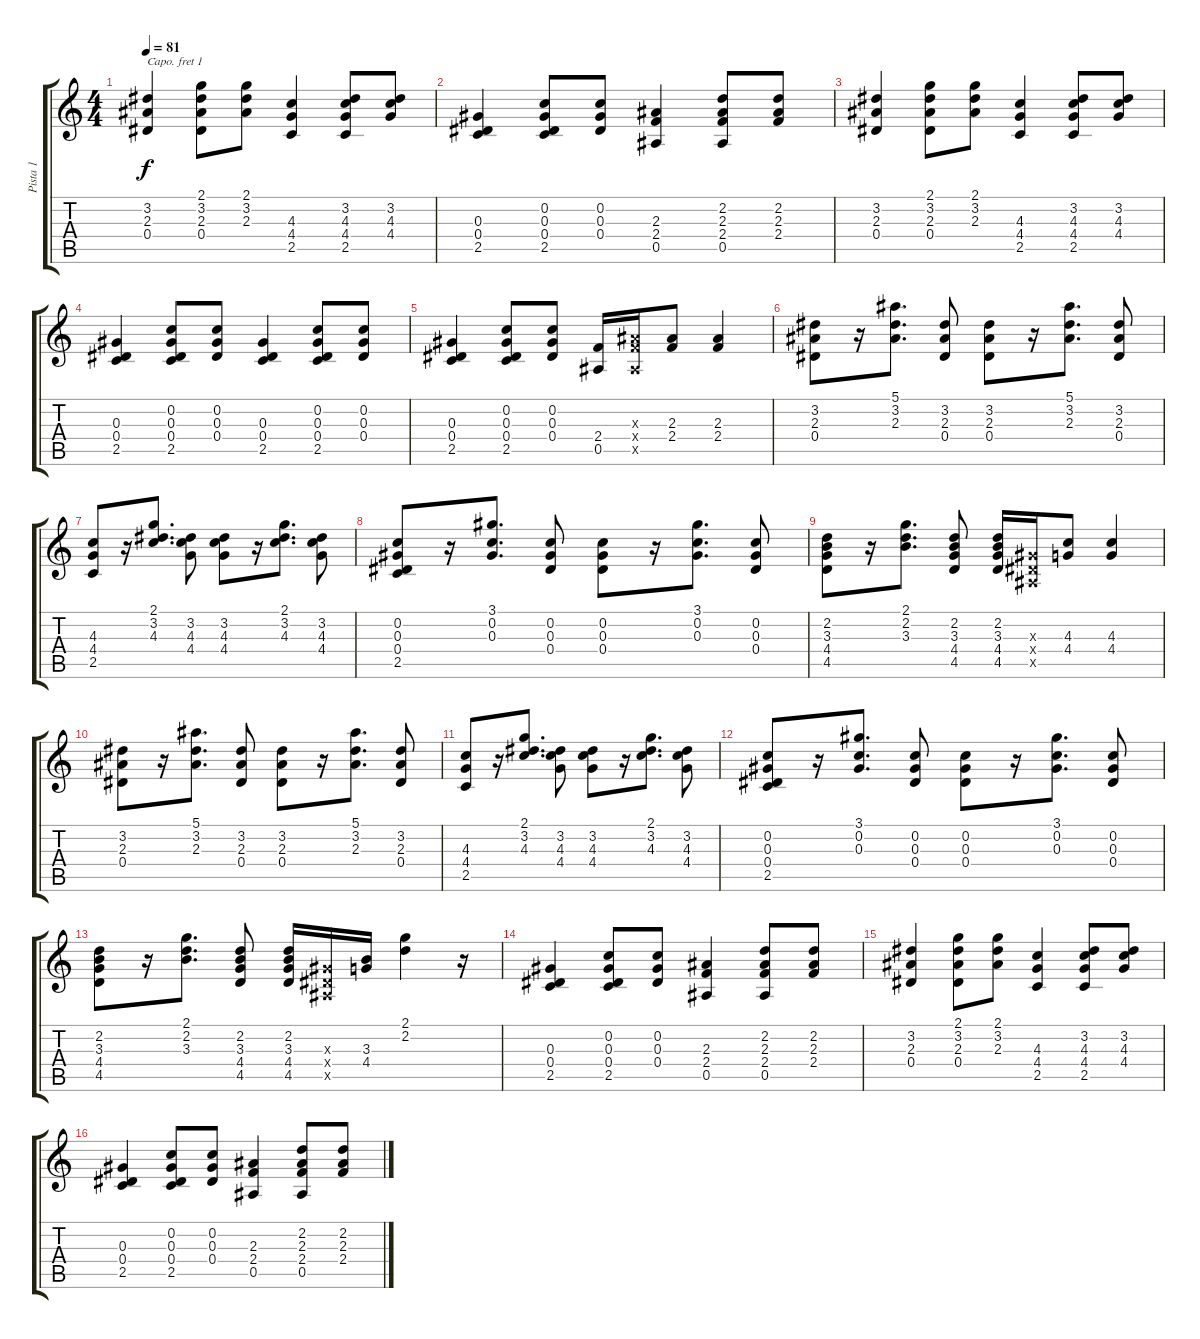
\track ("Pista 1" "Pista 1") {instrument electricguitarclean}
\staff {score tabs}
\capo 1
\tuning (E4 B3 G3 D3 A2 E2) {hide}
\ts (4 4)
\tempo 81
\clef g2
\ks c
(3.2 2.3 0.4).4{dy f} (2.1 3.2 2.3 0.4).8 (2.1 3.2 2.3).8 (4.3 4.4 2.5).4 (3.2 4.3 4.4 2.5).8 (3.2 4.3 4.4).8 |
(0.3 0.4 2.5).4 (0.2 0.3 0.4 2.5).8 (0.2 0.3 0.4).8 (2.3 2.4 0.5).4 (2.2 2.3 2.4 0.5).8 (2.2 2.3 2.4).8 |
(3.2 2.3 0.4).4 (2.1 3.2 2.3 0.4).8 (2.1 3.2 2.3).8 (4.3 4.4 2.5).4 (3.2 4.3 4.4 2.5).8 (3.2 4.3 4.4).8 |
(0.3 0.4 2.5).4 (0.2 0.3 0.4 2.5).8 (0.2 0.3 0.4).8 (0.3 0.4 2.5).4 (0.2 0.3 0.4 2.5).8 (0.2 0.3 0.4).8 |
(0.3 0.4 2.5).4 (0.2 0.3 0.4 2.5).8 (0.2 0.3 0.4).8 (2.4 0.5).16 (2.3{x} 2.4{x} 0.5{x}).16 (2.3 2.4).8 (2.3 2.4).4 |
(3.2 2.3 0.4).8 r.16 (5.1 3.2 2.3).8{d} (3.2 2.3 0.4).8 (3.2 2.3 0.4).8 r.16 (5.1 3.2 2.3).8{d} (3.2 2.3 0.4).8 |
(4.3 4.4 2.5).8 r.16 (2.1 3.2 4.3).8{d} (3.2 4.3 4.4).8 (3.2 4.3 4.4).8 r.16 (2.1 3.2 4.3).8{d} (3.2 4.3 4.4).8 |
(0.2 0.3 0.4 2.5).8 r.16 (3.1 0.2 0.3).8{d} (0.2 0.3 0.4).8 (0.2 0.3 0.4).8 r.16 (3.1 0.2 0.3).8{d} (0.2 0.3 0.4).8 |
(2.2 3.3 4.4 4.5).8 r.16 (2.1 2.2 3.3).8{d} (2.2 3.3 4.4 4.5).8 (2.2 3.3 4.4 4.5).16 (0.3{x} 0.4{x} 0.5{x}).16 (4.3 4.4).8 (4.3 4.4).4 |
(3.2 2.3 0.4).8 r.16 (5.1 3.2 2.3).8{d} (3.2 2.3 0.4).8 (3.2 2.3 0.4).8 r.16 (5.1 3.2 2.3).8{d} (3.2 2.3 0.4).8 |
(4.3 4.4 2.5).8 r.16 (2.1 3.2 4.3).8{d} (3.2 4.3 4.4).8 (3.2 4.3 4.4).8 r.16 (2.1 3.2 4.3).8{d} (3.2 4.3 4.4).8 |
(0.2 0.3 0.4 2.5).8 r.16 (3.1 0.2 0.3).8{d} (0.2 0.3 0.4).8 (0.2 0.3 0.4).8 r.16 (3.1 0.2 0.3).8{d} (0.2 0.3 0.4).8 |
(2.2 3.3 4.4 4.5).8 r.16 (2.1 2.2 3.3).8{d} (2.2 3.3 4.4 4.5).8 (2.2 3.3 4.4 4.5).16 (0.3{x} 0.4{x} 0.5{x}).16 (3.3 4.4).16 (2.1 2.2).4 r.16 |
(0.3 0.4 2.5).4 (0.2 0.3 0.4 2.5).8 (0.2 0.3 0.4).8 (2.3 2.4 0.5).4 (2.2 2.3 2.4 0.5).8 (2.2 2.3 2.4).8 |
(3.2 2.3 0.4).4 (2.1 3.2 2.3 0.4).8 (2.1 3.2 2.3).8 (4.3 4.4 2.5).4 (3.2 4.3 4.4 2.5).8 (3.2 4.3 4.4).8 |
(0.3 0.4 2.5).4 (0.2 0.3 0.4 2.5).8 (0.2 0.3 0.4).8 (2.3 2.4 0.5).4 (2.2 2.3 2.4 0.5).8 (2.2 2.3 2.4).8
